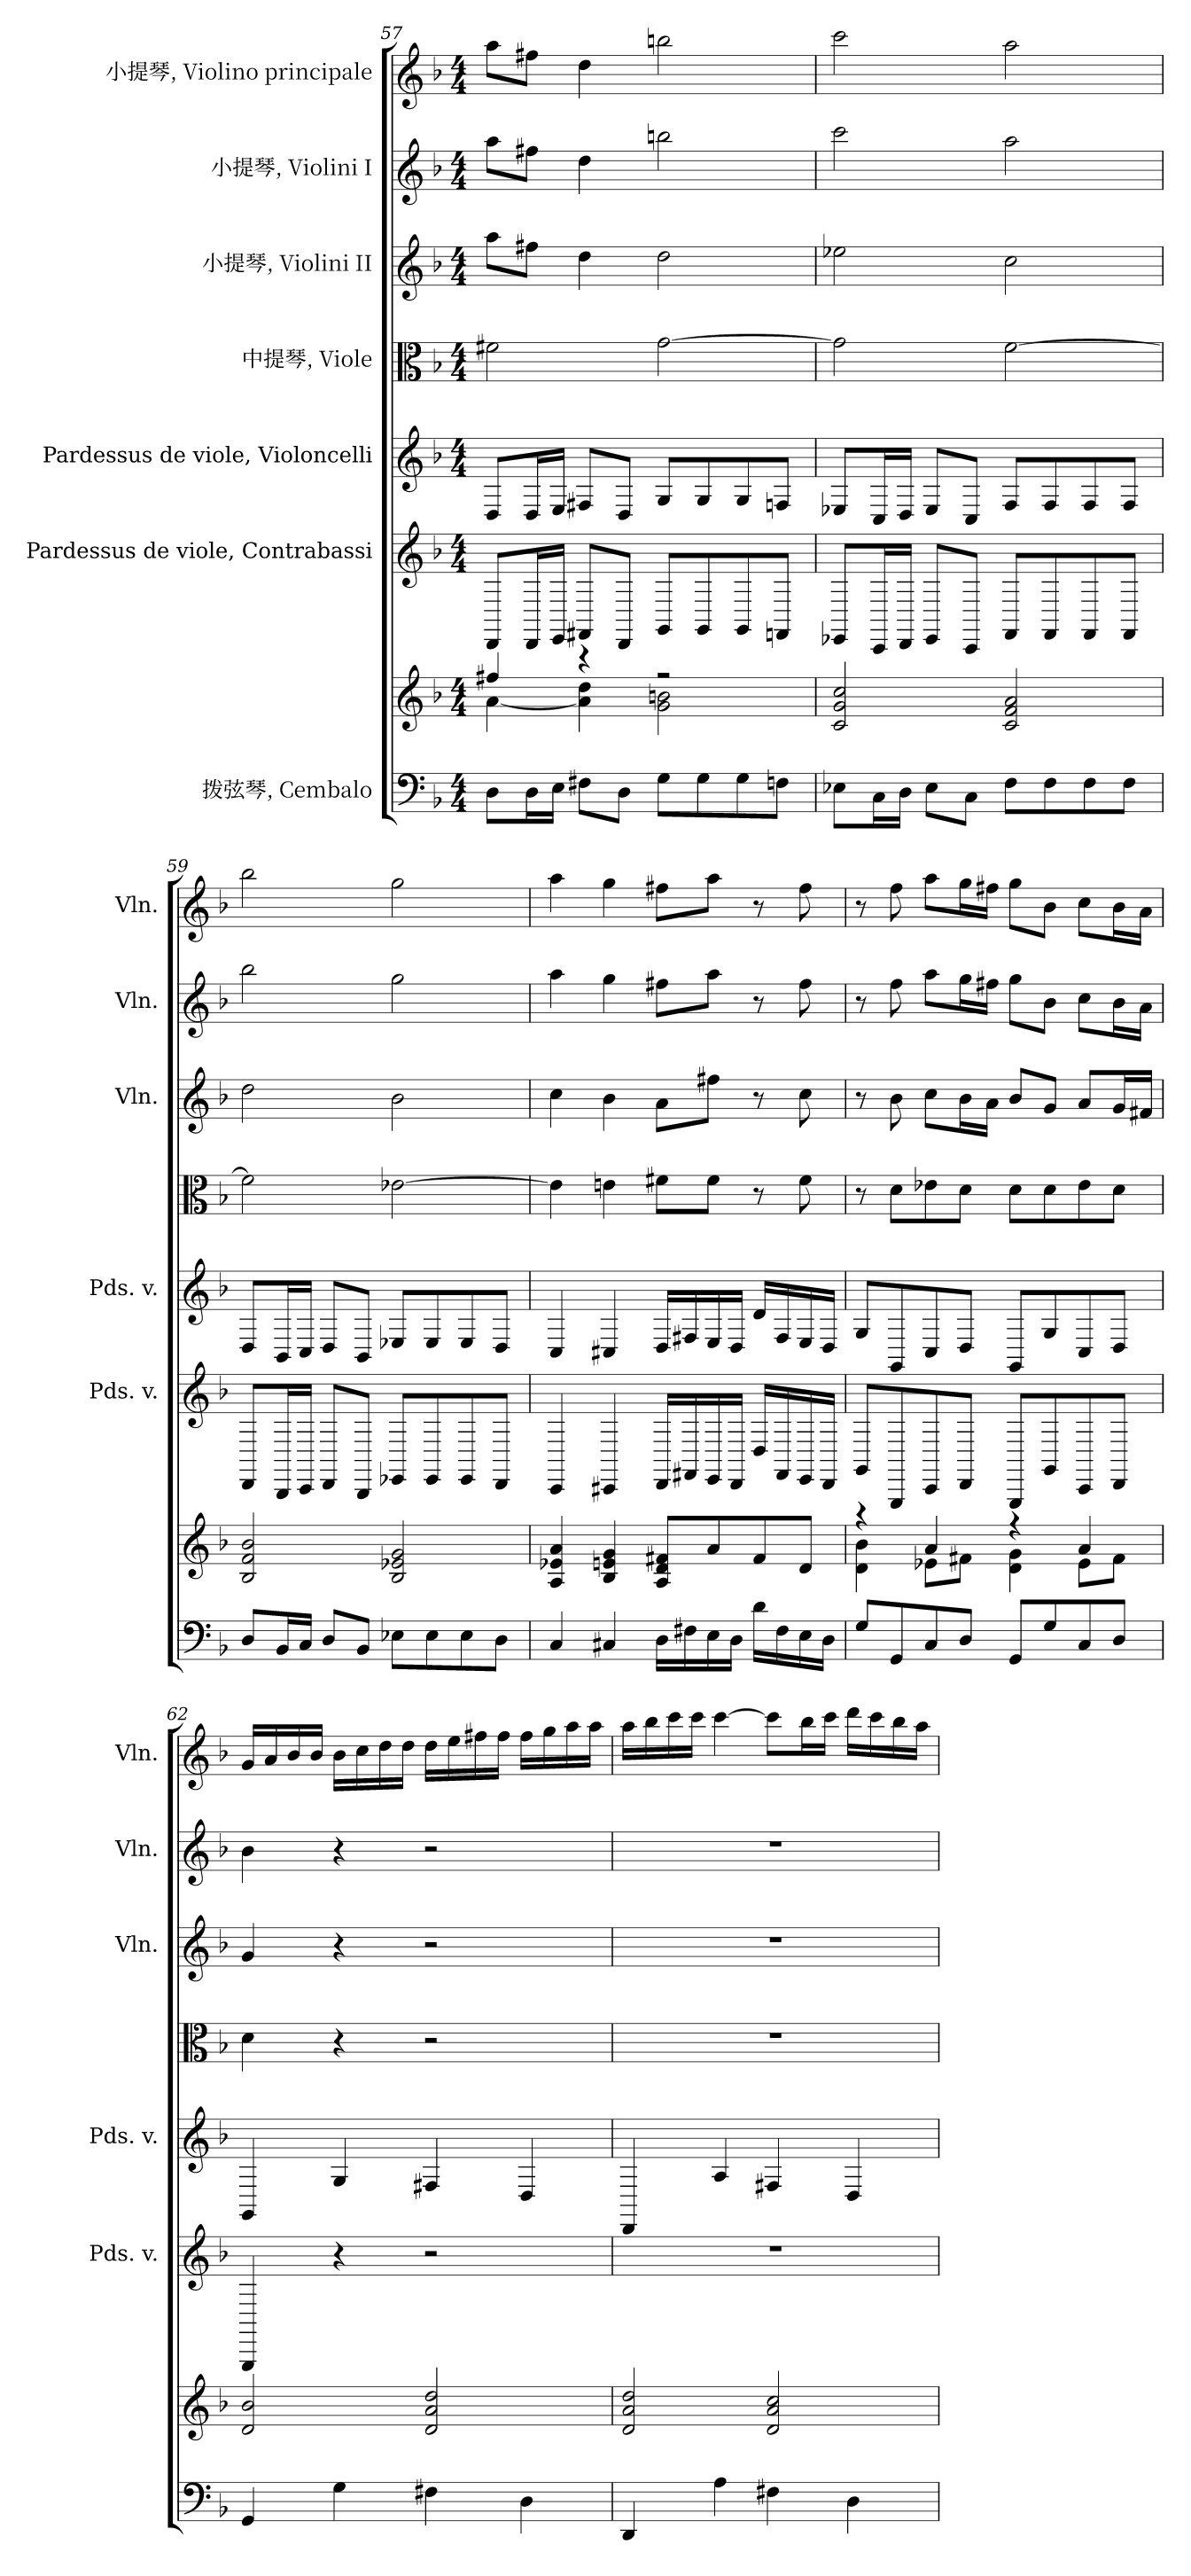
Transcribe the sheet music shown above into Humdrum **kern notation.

**kern	**kern	**kern	**kern	**kern	**kern	**kern	**kern
*part7	*part7	*part6	*part5	*part4	*part3	*part2	*part1
*staff8	*staff7	*staff6	*staff5	*staff4	*staff3	*staff2	*staff1
*I"拨弦琴, Cembalo	*	*I"Pardessus de viole, Contrabassi	*I"Pardessus de viole, Violoncelli	*I"中提琴, Viole	*I"小提琴, Violini II	*I"小提琴, Violini I	*I"小提琴, Violino principale
*	*	*I'Pds. v.	*I'Pds. v.	*	*I'Vln.	*I'Vln.	*I'Vln.
*clefF4	*clefG2	*clefG2	*clefG2	*clefC3	*clefG2	*clefG2	*clefG2
*k[b-]	*k[b-]	*k[b-]	*k[b-]	*k[b-]	*k[b-]	*k[b-]	*k[b-]
*M4/4	*M4/4	*M4/4	*M4/4	*M4/4	*M4/4	*M4/4	*M4/4
=57	=57	=57	=57	=57	=57	=57	=57
*	*^	*	*	*	*	*	*
8D\L	4ff#X/	[4a\	8DD/L	8D/L	2f#X\	8aa\L	8aa\L	8aa\L
16D\L	.	.	16DD/L	16D/L	.	8ff#X\J	8ff#X\J	8ff#X\J
16E\JJ	.	.	16EE/JJ	16E/JJ	.	.	.	.
8F#X\L	4r	4a\] 4dd\	8FF#X/L	8F#X/L	.	4dd\	4dd\	4dd\
8D\J	.	.	8DD/J	8D/J	.	.	.	.
8G\L	2r	2g\ 2bn\	8GG/L	8G/L	[2g\	2dd\	2bbn\	2bbn\
8G\	.	.	8GG/	8G/	.	.	.	.
8G\	.	.	8GG/	8G/	.	.	.	.
8Fn\J	.	.	8FFn/J	8Fn/J	.	.	.	.
*	*v	*v	*	*	*	*	*	*
!!LO:PB:g=z
=58	=58	=58	=58	=58	=58	=58	=58
8E-X\L	2c/ 2g/ 2cc/	8EE-X/L	8E-X/L	2g\]	2ee-X\	2ccc\	2ccc\
16C\L	.	16CC/L	16C/L	.	.	.	.
16D\JJ	.	16DD/JJ	16D/JJ	.	.	.	.
8E-\L	.	8EE-/L	8E-/L	.	.	.	.
8C\J	.	8CC/J	8C/J	.	.	.	.
8F\L	2c/ 2f/ 2a/	8FF/L	8F/L	[2f\	2cc\	2aa\	2aa\
8F\	.	8FF/	8F/	.	.	.	.
8F\	.	8FF/	8F/	.	.	.	.
8F\J	.	8FF/J	8F/J	.	.	.	.
=59	=59	=59	=59	=59	=59	=59	=59
8D/L	2B-/ 2f/ 2b-/	8DD/L	8D/L	2f\]	2dd\	2bb-\	2bb-\
16BB-/L	.	16BBB-/L	16BB-/L	.	.	.	.
16C/JJ	.	16CC/JJ	16C/JJ	.	.	.	.
8D/L	.	8DD/L	8D/L	.	.	.	.
8BB-/J	.	8BBB-/J	8BB-/J	.	.	.	.
8E-X\L	2B-/ 2e-X/ 2g/	8EE-X/L	8E-X/L	[2e-X\	2b-\	2gg\	2gg\
8E-\	.	8EE-/	8E-/	.	.	.	.
8E-\	.	8EE-/	8E-/	.	.	.	.
8D\J	.	8DD/J	8D/J	.	.	.	.
!!LO:PB:g=z
=60	=60	=60	=60	=60	=60	=60	=60
4C/	4A/ 4e-X/ 4a/	4CC/	4C/	4e-\]	4cc\	4aa\	4aa\
4C#X/	4B-/ 4en/ 4g/	4CC#X/	4C#X/	4en\	4b-\	4gg\	4gg\
16D\LL	8A/ 8d/ 8f#X/L	16DD/LL	16D/LL	8f#X\L	8a\L	8ff#X\L	8ff#X\L
16F#X\	.	16FF#X/	16F#X/	.	.	.	.
16E\	8a/	16EE/	16E/	8f#\J	8ff#X\J	8aa\J	8aa\J
16D\JJ	.	16DD/JJ	16D/JJ	.	.	.	.
16d\LL	8f#/	16D/LL	16d/LL	8r	8r	8r	8r
16F#\	.	16FF#/	16F#/	.	.	.	.
16E\	8d/J	16EE/	16E/	8f#\	8cc\	8ff#\	8ff#\
16D\JJ	.	16DD/JJ	16D/JJ	.	.	.	.
=61	=61	=61	=61	=61	=61	=61	=61
*	*^	*	*	*	*	*	*
8G/L	4r	4d\ 4b-\	8GG/L	8G/L	8r	8r	8r	8r
8GG/	.	.	8GGG/	8GG/	8d\L	8b-\	8ff\	8ff\
8C/	4a/	8e-X\L	8CC/	8C/	8e-X\	8cc\L	8aa\L	8aa\L
8D/J	.	8f#X\J	8DD/J	8D/J	8d\J	16b-\L	16gg\L	16gg\L
.	.	.	.	.	.	16a\JJ	16ff#X\JJ	16ff#X\JJ
8GG/L	4r	4d\ 4g\	8GGG/L	8GG/L	8d\L	8b-/L	8gg\L	8gg\L
8G/	.	.	8GG/	8G/	8d\	8g/J	8b-\J	8b-\J
8C/	4a/	8e-\L	8CC/	8C/	8e-\	8a/L	8cc\L	8cc\L
8D/J	.	8f#\J	8DD/J	8D/J	8d\J	16g/L	16b-\L	16b-\L
.	.	.	.	.	.	16f#X/JJ	16a\JJ	16a\JJ
*	*v	*v	*	*	*	*	*	*
!!LO:PB:g=z
=62	=62	=62	=62	=62	=62	=62	=62
4GG/	2d/ 2b-/	4GGG/	4GG/	4d\	4g/	4b-\	16g/LL
.	.	.	.	.	.	.	16a/
.	.	.	.	.	.	.	16b-/
.	.	.	.	.	.	.	16b-/JJ
4G\	.	4r	4G/	4r	4r	4r	16b-\LL
.	.	.	.	.	.	.	16cc\
.	.	.	.	.	.	.	16dd\
.	.	.	.	.	.	.	16dd\JJ
4F#X\	2d/ 2a/ 2dd/	2r	4F#X/	2r	2r	2r	16dd\LL
.	.	.	.	.	.	.	16ee\
.	.	.	.	.	.	.	16ff#X\
.	.	.	.	.	.	.	16ff#\JJ
4D\	.	.	4D/	.	.	.	16ff#\LL
.	.	.	.	.	.	.	16gg\
.	.	.	.	.	.	.	16aa\
.	.	.	.	.	.	.	16aa\JJ
=63	=63	=63	=63	=63	=63	=63	=63
4DD/	2d/ 2a/ 2dd/	1r	4DD/	1r	1r	1r	16aa\LL
.	.	.	.	.	.	.	16bb-\
.	.	.	.	.	.	.	16ccc\
.	.	.	.	.	.	.	16ccc\JJ
4A\	.	.	4A/	.	.	.	[4ccc\
4F#X\	2d/ 2a/ 2cc/	.	4F#X/	.	.	.	8ccc\L]
.	.	.	.	.	.	.	16bb-\L
.	.	.	.	.	.	.	16ccc\JJ
4D\	.	.	4D/	.	.	.	16ddd\LL
.	.	.	.	.	.	.	16ccc\
.	.	.	.	.	.	.	16bb-\
.	.	.	.	.	.	.	16aa\JJ
=	=	=	=	=	=	=	=
*-	*-	*-	*-	*-	*-	*-	*-
